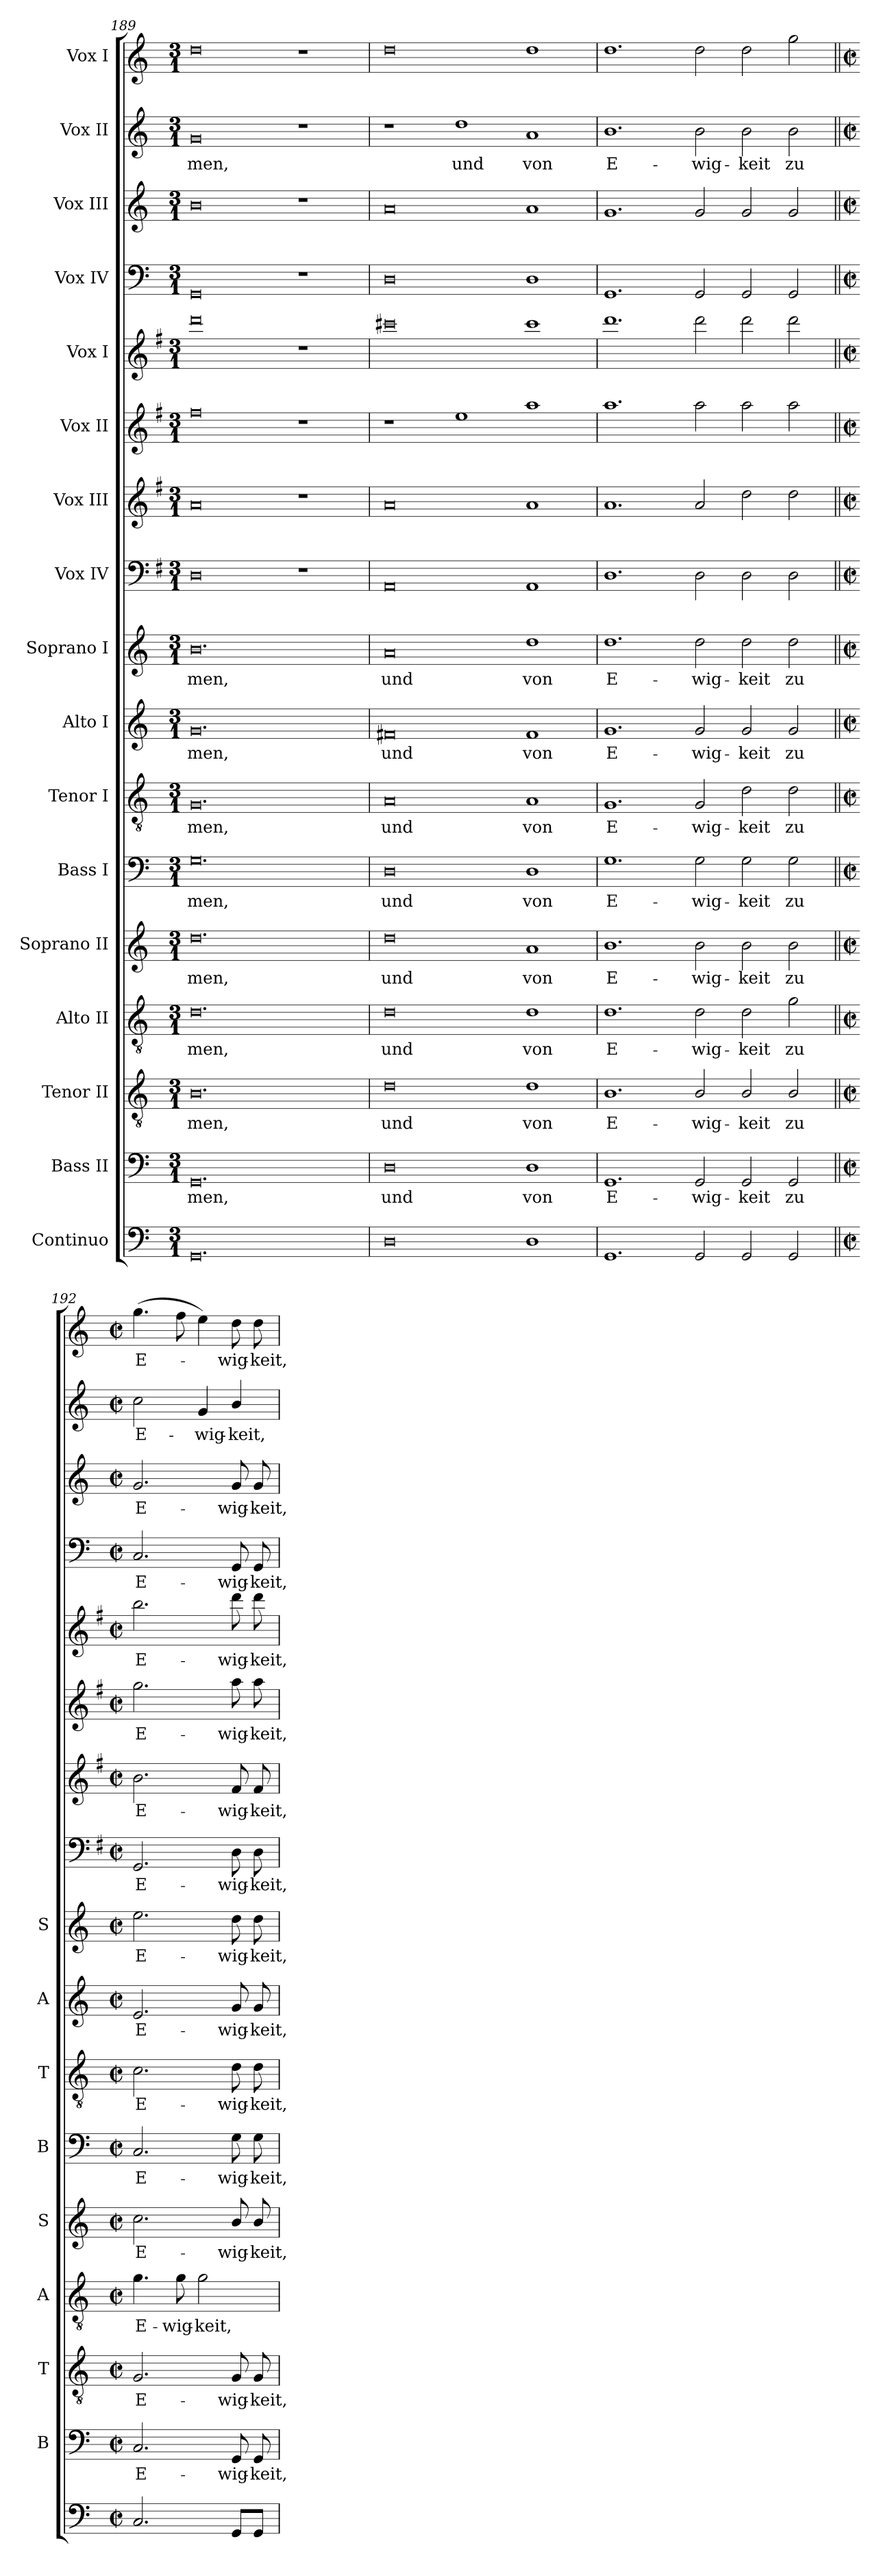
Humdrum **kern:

**kern	**kern	**text	**kern	**text	**kern	**text	**kern	**text	**kern	**text	**kern	**text	**kern	**text	**kern	**text	**kern	**text	**kern	**text	**kern	**text	**kern	**text	**kern	**text	**kern	**text	**kern	**text	**kern	**text
*part17	*part16	*part16	*part15	*part15	*part14	*part14	*part13	*part13	*part12	*part12	*part11	*part11	*part10	*part10	*part9	*part9	*part8	*part8	*part7	*part7	*part6	*part6	*part5	*part5	*part4	*part4	*part3	*part3	*part2	*part2	*part1	*part1
*staff17	*staff16	*staff16	*staff15	*staff15	*staff14	*staff14	*staff13	*staff13	*staff12	*staff12	*staff11	*staff11	*staff10	*staff10	*staff9	*staff9	*staff8	*staff8	*staff7	*staff7	*staff6	*staff6	*staff5	*staff5	*staff4	*staff4	*staff3	*staff3	*staff2	*staff2	*staff1	*staff1
*I"Continuo	*I"Bass II	*	*I"Tenor II	*	*I"Alto II	*	*I"Soprano II	*	*I"Bass I	*	*I"Tenor I	*	*I"Alto I	*	*I"Soprano I	*	*I"Vox IV	*	*I"Vox III	*	*I"Vox II	*	*I"Vox I	*	*I"Vox IV	*	*I"Vox III	*	*I"Vox II	*	*I"Vox I	*
*	*I'B	*	*I'T	*	*I'A	*	*I'S	*	*I'B	*	*I'T	*	*I'A	*	*I'S	*	*	*	*	*	*	*	*	*	*	*	*	*	*	*	*	*
!!LO:LB:g=z
*clefF4	*clefF4	*	*clefGv2	*	*clefGv2	*	*clefG2	*	*clefF4	*	*clefGv2	*	*clefG2	*	*clefG2	*	*clefF4	*	*clefG2	*	*clefG2	*	*clefG2	*	*clefF4	*	*clefG2	*	*clefG2	*	*clefG2	*
*	*	*	*	*	*	*	*	*	*	*	*	*	*	*	*	*	*ITrd4c7	*	*ITrd4c7	*	*ITrd4c7	*	*ITrd4c7	*	*	*	*	*	*	*	*	*
*k[]	*k[]	*	*k[]	*	*k[]	*	*k[]	*	*k[]	*	*k[]	*	*k[]	*	*k[]	*	*k[]	*	*k[]	*	*k[]	*	*k[]	*	*k[]	*	*k[]	*	*k[]	*	*k[]	*
*C:	*C:	*	*C:	*	*C:	*	*C:	*	*C:	*	*C:	*	*C:	*	*C:	*	*C:	*	*C:	*	*C:	*	*C:	*	*C:	*	*C:	*	*C:	*	*C:	*
*M3/1	*M3/1	*	*M3/1	*	*M3/1	*	*M3/1	*	*M3/1	*	*M3/1	*	*M3/1	*	*M3/1	*	*M3/1	*	*M3/1	*	*M3/1	*	*M3/1	*	*M3/1	*	*M3/1	*	*M3/1	*	*M3/1	*
=189	=189	=189	=189	=189	=189	=189	=189	=189	=189	=189	=189	=189	=189	=189	=189	=189	=189	=189	=189	=189	=189	=189	=189	=189	=189	=189	=189	=189	=189	=189	=189	=189
!	!	!LO:LY:b	!	!LO:LY:b	!	!LO:LY:b	!	!LO:LY:b	!	!LO:LY:b	!	!LO:LY:b	!	!LO:LY:b	!	!LO:LY:b	!	!	!	!	!	!	!	!	!	!	!	!	!	!LO:LY:b	!	!
0.GG	0.GG	-men,	0.B	men,	0.d	-men,	0.dd	men,	0.G	-men,	0.G	-men,	0.g	-men,	0.b	-men,	0GG	.	0d	.	0b	.	0gg	.	0GG	.	0b	.	0g	-men,	0dd	.
.	.	.	.	.	.	.	.	.	.	.	.	.	.	.	.	.	1r	.	1r	.	1r	.	1r	.	1r	.	1r	.	1r	.	1r	.
=190	=190	=190	=190	=190	=190	=190	=190	=190	=190	=190	=190	=190	=190	=190	=190	=190	=190	=190	=190	=190	=190	=190	=190	=190	=190	=190	=190	=190	=190	=190	=190	=190
!	!	!LO:LY:b	!	!LO:LY:b	!	!LO:LY:b	!	!LO:LY:b	!	!LO:LY:b	!	!LO:LY:b	!	!LO:LY:b	!	!LO:LY:b	!	!	!	!	!	!	!	!	!	!	!	!	!	!	!	!
0D	0D	und	0d	und	0d	und	0dd	und	0D	und	0A	und	0f#X	und	0a	und	0DD	.	0d	.	1r	.	0ff#X	.	0D	.	0a	.	1r	.	0dd	.
!	!	!	!	!	!	!	!	!	!	!	!	!	!	!	!	!	!	!	!	!	!	!	!	!	!	!	!	!	!	!LO:LY:b	!	!
.	.	.	.	.	.	.	.	.	.	.	.	.	.	.	.	.	.	.	.	.	1a	.	.	.	.	.	.	.	1dd	und	.	.
!	!	!LO:LY:b	!	!LO:LY:b	!	!LO:LY:b	!	!LO:LY:b	!	!LO:LY:b	!	!LO:LY:b	!	!LO:LY:b	!	!LO:LY:b	!	!	!	!	!	!	!	!	!	!	!	!	!	!LO:LY:b	!	!
1D	1D	von	1d	von	1d	von	1a	von	1D	von	1A	von	1f#	von	1dd	von	1DD	.	1d	.	1dd	.	1ff#	.	1D	.	1a	.	1a	von	1dd	.
=191	=191	=191	=191	=191	=191	=191	=191	=191	=191	=191	=191	=191	=191	=191	=191	=191	=191	=191	=191	=191	=191	=191	=191	=191	=191	=191	=191	=191	=191	=191	=191	=191
!	!	!LO:LY:b	!	!LO:LY:b	!	!LO:LY:b	!	!LO:LY:b	!	!LO:LY:b	!	!LO:LY:b	!	!LO:LY:b	!	!LO:LY:b	!	!	!	!	!	!	!	!	!	!	!	!	!	!LO:LY:b	!	!
1.GG	1.GG	E-	1.B	E-	1.d	E-	1.b	E-	1.G	E-	1.G	E-	1.g	E-	1.dd	E-	1.GG	.	1.d	.	1.dd	.	1.gg	.	1.GG	.	1.g	.	1.b	E-	1.dd	.
!	!	!LO:LY:b	!	!LO:LY:b	!	!LO:LY:b	!	!LO:LY:b	!	!LO:LY:b	!	!LO:LY:b	!	!LO:LY:b	!	!LO:LY:b	!	!	!	!	!	!	!	!	!	!	!	!	!	!LO:LY:b	!	!
2GG	2GG	-wig-	2B/	-wig-	2d	-wig-	2b	-wig-	2G	-wig-	2G	-wig-	2g	-wig-	2dd	-wig-	2GG	.	2d	.	2dd	.	2gg	.	2GG	.	2g	.	2b	-wig-	2dd	.
!	!	!LO:LY:b	!	!LO:LY:b	!	!LO:LY:b	!	!LO:LY:b	!	!LO:LY:b	!	!LO:LY:b	!	!LO:LY:b	!	!LO:LY:b	!	!	!	!	!	!	!	!	!	!	!	!	!	!LO:LY:b	!	!
2GG	2GG	-keit	2B/	-keit	2d	-keit	2b	-keit	2G	-keit	2d	-keit	2g	-keit	2dd	-keit	2GG	.	2g	.	2dd	.	2gg	.	2GG	.	2g	.	2b	-keit	2dd	.
!	!	!LO:LY:b	!	!LO:LY:b	!	!LO:LY:b	!	!LO:LY:b	!	!LO:LY:b	!	!LO:LY:b	!	!LO:LY:b	!	!LO:LY:b	!	!	!	!	!	!	!	!	!	!	!	!	!	!LO:LY:b	!	!
2GG	2GG	zu	2B/	zu	2g	zu	2b	zu	2G	zu	2d	zu	2g	zu	2dd	zu	2GG	.	2g	.	2dd	.	2gg	.	2GG	.	2g	.	2b	zu	2gg	.
=192||	=192||	=192||	=192||	=192||	=192||	=192||	=192||	=192||	=192||	=192||	=192||	=192||	=192||	=192||	=192||	=192||	=192||	=192||	=192||	=192||	=192||	=192||	=192||	=192||	=192||	=192||	=192||	=192||	=192||	=192||	=192||	=192||
*M2/2	*M2/2	*	*M2/2	*	*M2/2	*	*M2/2	*	*M2/2	*	*M2/2	*	*M2/2	*	*M2/2	*	*M2/2	*	*M2/2	*	*M2/2	*	*M2/2	*	*M2/2	*	*M2/2	*	*M2/2	*	*M2/2	*
*met(c|)	*met(c|)	*	*met(c|)	*	*met(c|)	*	*met(c|)	*	*met(c|)	*	*met(c|)	*	*met(c|)	*	*met(c|)	*	*met(c|)	*	*met(c|)	*	*met(c|)	*	*met(c|)	*	*met(c|)	*	*met(c|)	*	*met(c|)	*	*met(c|)	*
!	!	!LO:LY:b	!	!LO:LY:b	!	!LO:LY:b	!	!LO:LY:b	!	!LO:LY:b	!	!LO:LY:b	!	!LO:LY:b	!	!LO:LY:b	!	!LO:LY:b	!	!LO:LY:b	!	!LO:LY:b	!	!LO:LY:b	!	!LO:LY:b	!	!LO:LY:b	!	!LO:LY:b	!	!LO:LY:b
2.C	2.C	E-	2.G	E-	4.g	E-	2.cc	E-	2.C	E-	2.c	E-	2.e	E-	2.ee	E-	2.CC	E-	2.e	E-	2.cc	E-	2.ee	E-	2.C	E-	2.g	E-	2cc	E-	(>4.gg	E-
!	!	!	!	!	!	!LO:LY:b	!	!	!	!	!	!	!	!	!	!	!	!	!	!	!	!	!	!	!	!	!	!	!	!	!	!
.	.	.	.	.	8g	-wig-	.	.	.	.	.	.	.	.	.	.	.	.	.	.	.	.	.	.	.	.	.	.	.	.	8ff	.
!	!	!	!	!	!	!LO:LY:b	!	!	!	!	!	!	!	!	!	!	!	!	!	!	!	!	!	!	!	!	!	!	!	!LO:LY:b	!	!
.	.	.	.	.	2g	-keit,	.	.	.	.	.	.	.	.	.	.	.	.	.	.	.	.	.	.	.	.	.	.	4g	-wig-	4ee)	.
!	!	!LO:LY:b	!	!LO:LY:b	!	!	!	!LO:LY:b	!	!LO:LY:b	!	!LO:LY:b	!	!LO:LY:b	!	!LO:LY:b	!	!LO:LY:b	!	!LO:LY:b	!	!LO:LY:b	!	!LO:LY:b	!	!LO:LY:b	!	!LO:LY:b	!	!LO:LY:b	!	!LO:LY:b
8GGL	8GG	-wig-	8G	-wig-	.	.	8b/	-wig-	8G	-wig-	8d	-wig-	8g	-wig-	8dd	-wig-	8GG	-wig-	8B	-wig-	8dd	-wig-	8gg	-wig-	8GG	-wig-	8g	-wig-	4b/	-keit,	8dd	wig-
!	!	!LO:LY:b	!	!LO:LY:b	!	!	!	!LO:LY:b	!	!LO:LY:b	!	!LO:LY:b	!	!LO:LY:b	!	!LO:LY:b	!	!LO:LY:b	!	!LO:LY:b	!	!LO:LY:b	!	!LO:LY:b	!	!LO:LY:b	!	!LO:LY:b	!	!	!	!LO:LY:b
8GGJ	8GG	-keit,	8G	-keit,	.	.	8b/	-keit,	8G	-keit,	8d	-keit,	8g	-keit,	8dd	-keit,	8GG	-keit,	8B	-keit,	8dd	-keit,	8gg	-keit,	8GG	-keit,	8g	-keit,	.	.	8dd	-keit,
=	=	=	=	=	=	=	=	=	=	=	=	=	=	=	=	=	=	=	=	=	=	=	=	=	=	=	=	=	=	=	=	=
*-	*-	*-	*-	*-	*-	*-	*-	*-	*-	*-	*-	*-	*-	*-	*-	*-	*-	*-	*-	*-	*-	*-	*-	*-	*-	*-	*-	*-	*-	*-	*-	*-
